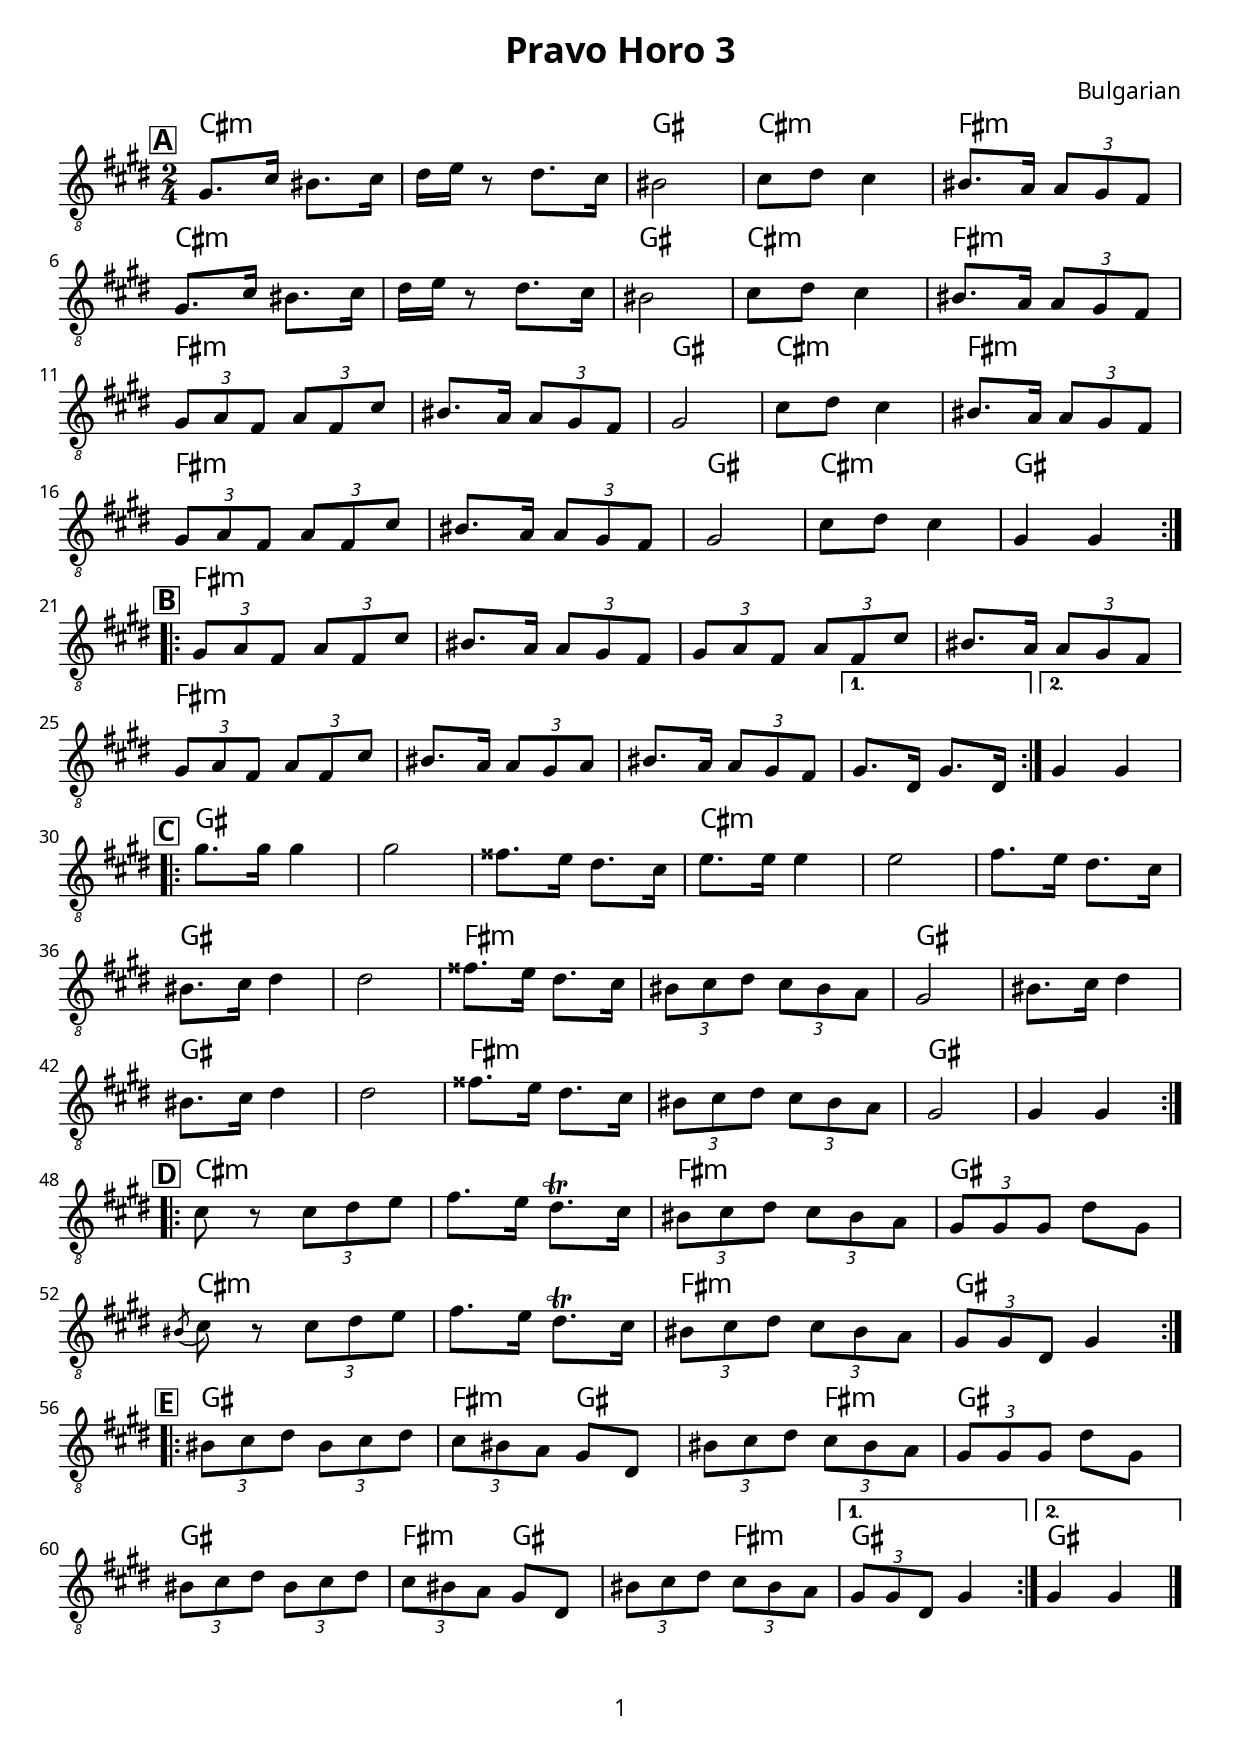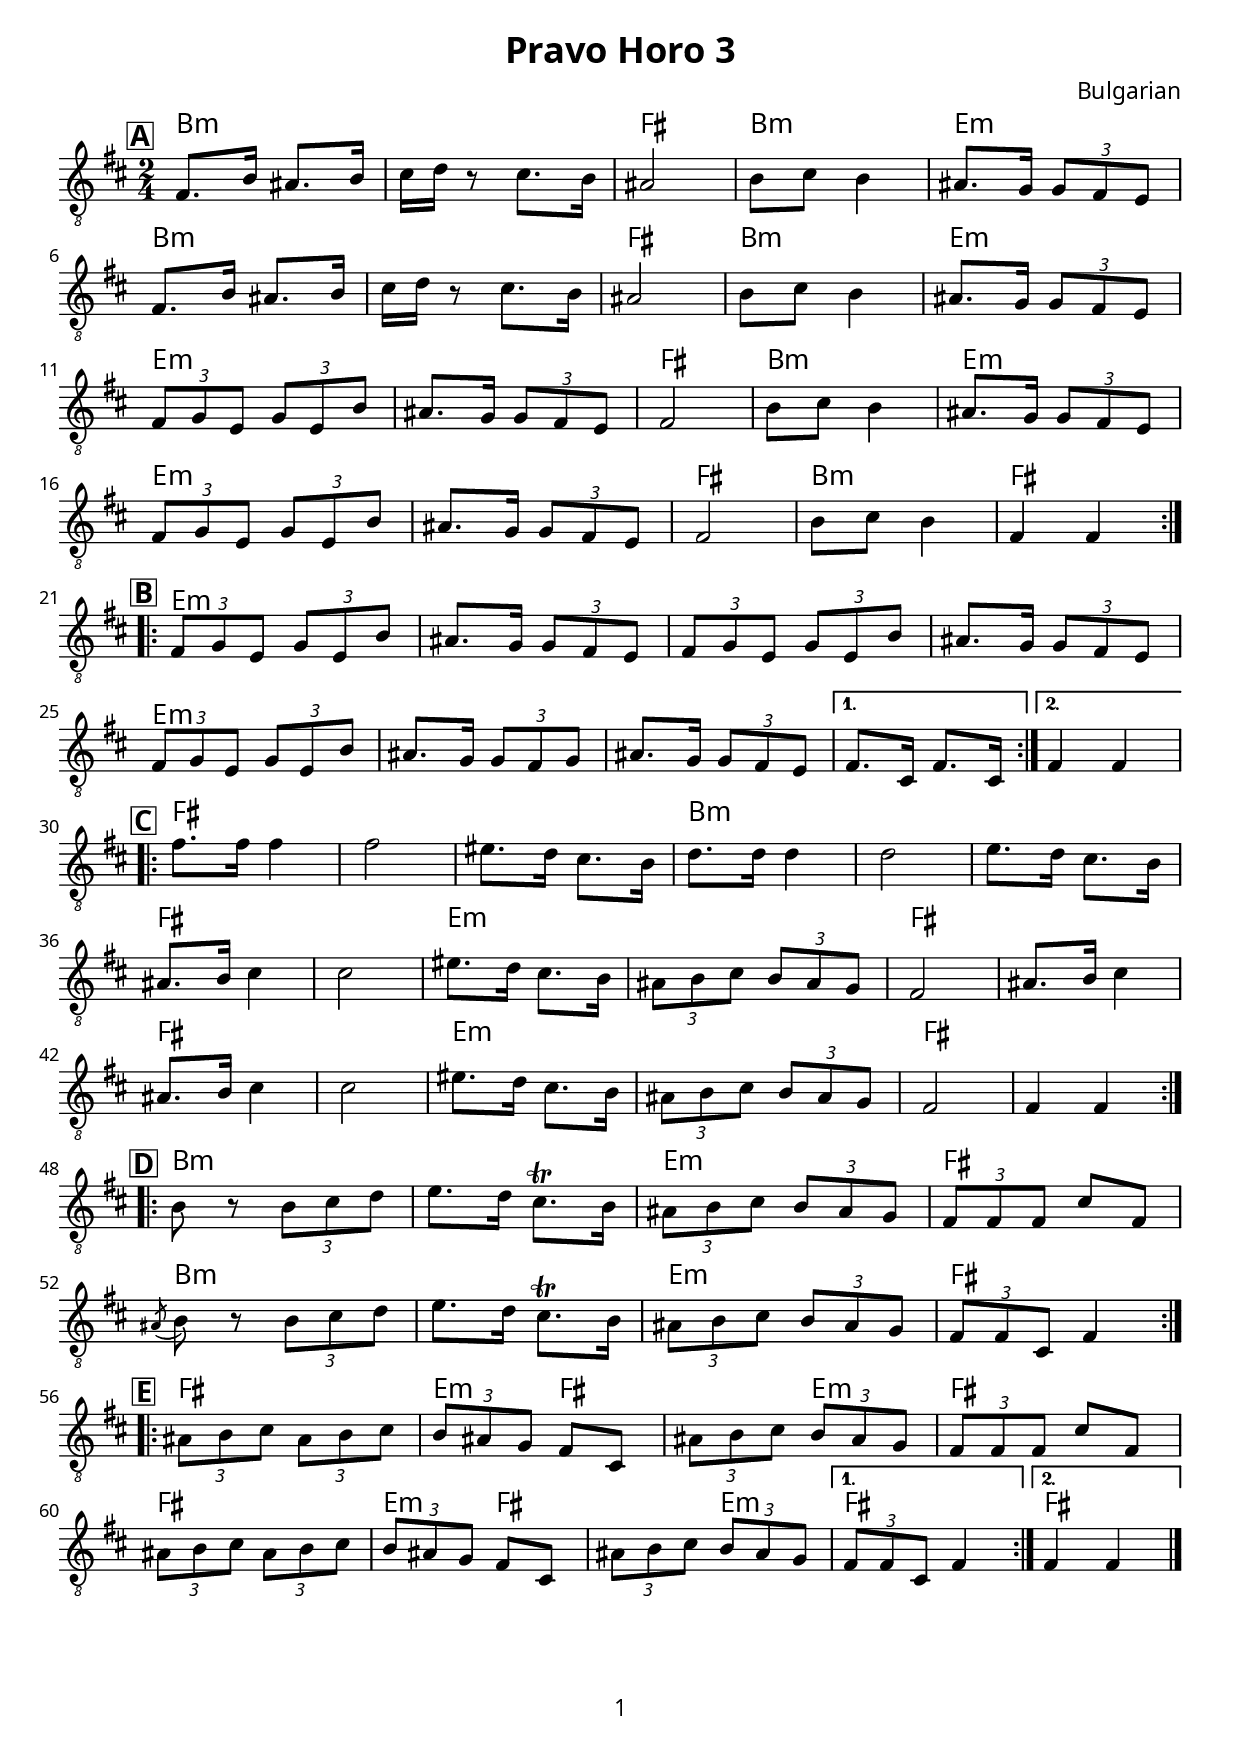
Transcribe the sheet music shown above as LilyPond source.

% {{{ PARAMETRI
  myTitle = "Pravo Horo 3"
  mySubTitle = "Bulgarian"
  myKey = \key d \major
  myTime = \time 2/4 
  myTempo =  #(ly:make-moment 126 4)
% }}}

% INTESTAZIONE {{{
\version "2.18.2"

\header {
  title = \myTitle
  composer = \mySubTitle
}

\paper{
  print-first-page-number = ##t
  oddHeaderMarkup = \markup \null
  evenHeaderMarkup = \markup \null
  oddFooterMarkup = \markup {
    \fill-line {
      \on-the-fly \print-page-number-check-first
      \fromproperty #'page:page-number-string
    }
  }
  evenFooterMarkup = \oddFooterMarkup
  #(set-global-staff-size 10)
  myStaffSize = #20
  fonts = #(make-pango-font-tree
  "FontAwesome"
  "FontAwesome"
  "FontAwesome"
  (/ myStaffSize 20))
}
\paper{
  system-system-spacing =
    #'((basic-distance . 11) 
       (minimum-distance . 10)
       (padding . 0.6)
       (stretchability . 60)) 
}

global = {
  \myKey
  \numericTimeSignature
  \myTime
  \set Score.markFormatter = #format-mark-box-alphabet
}
\layout { indent = #0 }
trip = #(define-music-function (parser location m1 m2 m3) 
  (ly:music? ly:music? ly:music?)
  "Triplets"             
  #{ \tuplet 3/2 { $m1 $m2 $m3 } #})
%}}}

% {{{ PARTE A
  temaA = {
    \repeat volta 2 {
      fis,8. b16 ais8. b16 | cis d r8 cis8. b16 | ais2 | b8 cis b4 | ais8. g16 \trip g8 fis e | \break
      fis8. b16 ais8. b16 | cis d r8 cis8. b16 | ais2 | b8 cis b4 | ais8. g16 \trip g8 fis e | \break
      \trip fis8 g e \trip g e b' | ais8. g16 \trip g8 fis e | fis2 b8 cis b4 | ais8. g16 \trip g8 fis e | \break
      \trip fis8 g e \trip g e b' | ais8. g16 \trip g8 fis e | fis2 b8 cis b4 | fis4 fis |

    } 
  }

  accordiA = \chordmode{
    \repeat volta 2{
      b2:m | b2:m | fis2 | b2:m | e2:m |
      b2:m | b2:m | fis2 | b2:m | e2:m |
      e2:m | e2:m | fis | b2:m | e2:m |
      e2:m | e2:m | fis | b2:m | fis2 |
    }
  }
% }}}

% {{{ PARTE B
  temaB = {
    \repeat volta 2 {
      \trip fis8 g e \trip g e b' | ais8. g16 \trip g8 fis e |
      \trip fis g e \trip g e b' | ais8. g16 \trip g8 fis e |
      \trip fis g e \trip g e b' | ais8. g16 \trip g8 fis g |
      ais8. g16 \trip g8 fis e |
    } 
    \alternative{
      { fis8. cis16 fis8. cis16 | }
      { fis4 fis 4 | }
    }
  }

  accordiB = \chordmode{
    \repeat volta 2{
      e2:m | e2:m | e2:m | e2:m | 
      e2:m | e2:m | e2:m |
    }
    \alternative{
      { e2:m | }
      { e2:m | }
    }
  }
% }}}

% {{{ PARTE C
  temaC = {
    \repeat volta 2 {
      fis'8. fis16 fis4 | fis2 | eis8. d16 cis8. b16 | d8. d16 d4 | d2 | e8.d16 cis8. b16 | \break
      ais8. b16 cis4 | cis2 | eis8. d16 cis8. b16 | \trip ais8 b cis \trip b8 ais g | fis2 | ais8. b16 cis4 | \break
      ais8. b16 cis4 | cis2 | eis8. d16 cis8. b16 | \trip ais8 b cis \trip b8 ais g | fis2 | fis4 fis4 | 

    } 
  }

  accordiC = \chordmode{
    \repeat volta 2{
      fis2 | fis2 | fis2 | b2:m | b2:m | b2:m |
      fis2 | fis2 | e2:m | e2:m | fis2 | fis2 |
      fis2 | fis2 | e2:m | e2:m | fis2 | fis2 |
    }
  }
% }}}

% {{{ PARTE D
  temaD = {
    \repeat volta 2 {
      b8 r \trip b8 cis d | e8. d16 cis8.\trill b16 | \trip ais8 b cis \trip b ais g | \trip fis8 fis fis cis' fis, | \break
      \acciaccatura{ais8} b8 r \trip b8 cis d | e8. d16 cis8.\trill b16 | \trip ais8 b cis \trip b ais g | \trip fis8 fis cis fis4 | \break
    } 
  }

  accordiD = \chordmode{
    \repeat volta 2{
      b2:m | b2:m | e2:m | fis2 |
      b2:m | b2:m | e2:m | fis2 |
    }
  }
% }}}

% {{{ PARTE E
  temaE = {
    \repeat volta 2 {
      \trip ais8 b cis \trip ais b cis | \trip b ais g fis8 cis | \trip ais' b cis \trip b ais g | \trip fis8 fis fis cis' fis, | 
      \trip ais8 b cis \trip ais b cis | \trip b ais g fis8 cis | \trip ais' b cis \trip b ais g |
    } 
    \alternative{
      { \trip fis8 fis cis fis4 | }
      { fis4 fis4 | } 
    }
  }

  accordiE = \chordmode{
    \repeat volta 2{
      fis2 | e4:m fis4 | fis4 e4:m | fis2 |
      fis2 | e4:m fis4 | fis4 e4:m | 
    }
    \alternative{
      { fis2 | }
      { fis2 | }
    }
  }
% }}}

% SCORE {{{
tema = \relative c' {
  \mark \default
  \temaA \break
  \mark \default
  \temaB \break
  \mark \default
  \temaC \break
  \mark \default
  \temaD 
  \mark \default
  \temaE 
  \bar "|."
}

chordsPart ={
  \new ChordNames {
    \set chordChanges = ##t
    \accordiA
    \accordiB
    \accordiC
    \accordiD
    \accordiE
  }
}

temaPart = \new Staff \with {
  instrumentName = ""
  midiInstrument = "piano"
} { \clef "treble_8" \global \tema }

scoreContent = << 
  \chordsPart
  \temaPart
>>
%}}}

% {{{ BOOKS
  \book{
    \bookOutputSuffix "C"
    \score {
      \scoreContent
      \layout {}
      \midi { \context { \Score tempoWholesPerMinute = #(ly:make-moment 190 4) } }
    }
  }

  \book{
    \bookOutputSuffix "Bb"
    \score { \transpose c d {\scoreContent} }
  }
% }}}
